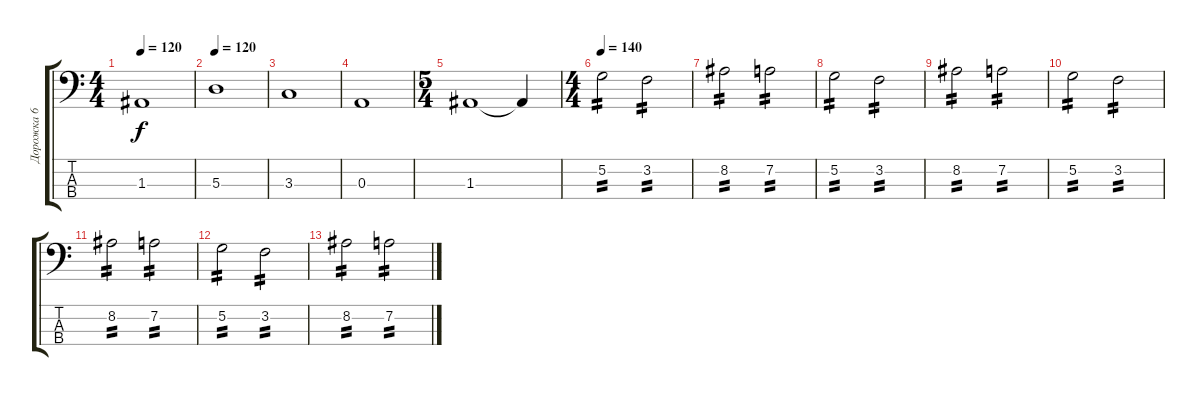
\track ("Дорожка 6" "Дорожка 6") {instrument electricbassfinger}
\staff {score tabs}
\tuning (G2 D2 A1 E1) {hide}
\ts (4 4)
\tempo 120
\clef f4
\ks c
1.3.1{dy f} |
\tempo 120
5.3.1 |
3.3.1 |
0.3.1 |
\ts (5 4)
1.3.1 1.3{t}.4 |
\ts (4 4)
\tempo 140
5.2.2{tp 2} 3.2.2{tp 2} |
8.2.2{tp 2} 7.2.2{tp 2} |
5.2.2{tp 2} 3.2.2{tp 2} |
8.2.2{tp 2} 7.2.2{tp 2} |
5.2.2{tp 2} 3.2.2{tp 2} |
8.2.2{tp 2} 7.2.2{tp 2} |
5.2.2{tp 2} 3.2.2{tp 2} |
8.2.2{tp 2} 7.2.2{tp 2}
